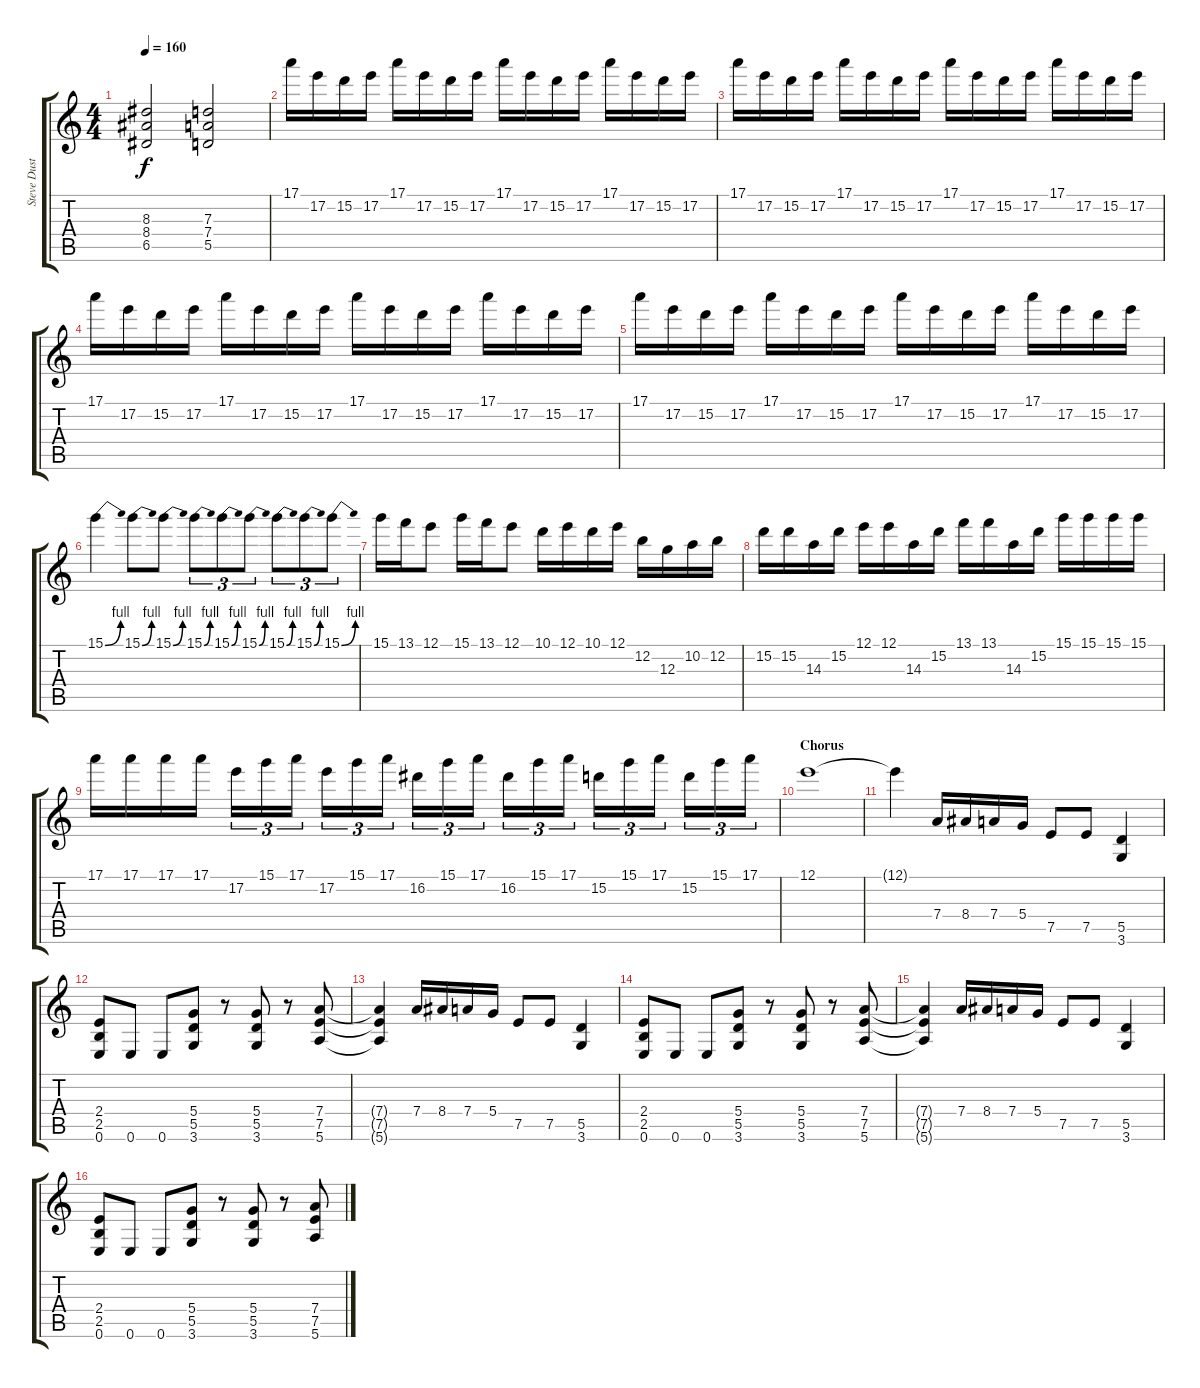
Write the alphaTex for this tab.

\track ("Steve Dustaine" "Steve Dust") {instrument distortionguitar}
\staff {score tabs}
\tuning (E4 B3 G3 D3 A2 E2) {hide}
\ts (4 4)
\tempo 160
\clef g2
\ks c
(8.3 8.4 6.5).2{dy f} (7.3 7.4 5.5).2 |
17.1.16 17.2.16 15.2.16 17.2.16 17.1.16 17.2.16 15.2.16 17.2.16 17.1.16 17.2.16 15.2.16 17.2.16 17.1.16 17.2.16 15.2.16 17.2.16 |
17.1.16 17.2.16 15.2.16 17.2.16 17.1.16 17.2.16 15.2.16 17.2.16 17.1.16 17.2.16 15.2.16 17.2.16 17.1.16 17.2.16 15.2.16 17.2.16 |
17.1.16 17.2.16 15.2.16 17.2.16 17.1.16 17.2.16 15.2.16 17.2.16 17.1.16 17.2.16 15.2.16 17.2.16 17.1.16 17.2.16 15.2.16 17.2.16 |
17.1.16 17.2.16 15.2.16 17.2.16 17.1.16 17.2.16 15.2.16 17.2.16 17.1.16 17.2.16 15.2.16 17.2.16 17.1.16 17.2.16 15.2.16 17.2.16 |
15.1{be (bend 0 0 60 4)}.4 15.1{be (bend 0 0 60 4)}.8 15.1{be (bend 0 0 60 4)}.8 15.1{be (bend 0 0 60 4)}.8{tu (3 2)} 15.1{be (bend 0 0 60 4)}.8{tu (3 2)} 15.1{be (bend 0 0 60 4)}.8{tu (3 2)} 15.1{be (bend 0 0 60 4)}.8{tu (3 2)} 15.1{be (bend 0 0 60 4)}.8{tu (3 2)} 15.1{be (bend 0 0 60 4)}.8{tu (3 2)} |
15.1.16 13.1.16 12.1.8 15.1.16 13.1.16 12.1.8 10.1.16 12.1.16 10.1.16 12.1.16 12.2.16 12.3.16 10.2.16 12.2.16 |
15.2.16 15.2.16 14.3.16 15.2.16 12.1.16 12.1.16 14.3.16 15.2.16 13.1.16 13.1.16 14.3.16 15.2.16 15.1.16 15.1.16 15.1.16 15.1.16 |
17.1.16 17.1.16 17.1.16 17.1.16 17.2.16{tu (3 2)} 15.1.16{tu (3 2)} 17.1.16{tu (3 2)} 17.2.16{tu (3 2)} 15.1.16{tu (3 2)} 17.1.16{tu (3 2)} 16.2.16{tu (3 2)} 15.1.16{tu (3 2)} 17.1.16{tu (3 2)} 16.2.16{tu (3 2)} 15.1.16{tu (3 2)} 17.1.16{tu (3 2)} 15.2.16{tu (3 2)} 15.1.16{tu (3 2)} 17.1.16{tu (3 2)} 15.2.16{tu (3 2)} 15.1.16{tu (3 2)} 17.1.16{tu (3 2)} |
\section ("" "Chorus")
12.1.1 |
12.1{t}.4 7.4.16 8.4.16 7.4.16 5.4.16 7.5.8 7.5.8 (5.5 3.6).4 |
(2.4 2.5 0.6).8 0.6.8 0.6.8 (5.4 5.5 3.6).8 r.8 (5.4 5.5 3.6).8 r.8 (7.4 7.5 5.6).8 |
(7.4{t} 7.5{t} 5.6{t}).4 7.4.16 8.4.16 7.4.16 5.4.16 7.5.8 7.5.8 (5.5 3.6).4 |
(2.4 2.5 0.6).8 0.6.8 0.6.8 (5.4 5.5 3.6).8 r.8 (5.4 5.5 3.6).8 r.8 (7.4 7.5 5.6).8 |
(7.4{t} 7.5{t} 5.6{t}).4 7.4.16 8.4.16 7.4.16 5.4.16 7.5.8 7.5.8 (5.5 3.6).4 |
(2.4 2.5 0.6).8 0.6.8 0.6.8 (5.4 5.5 3.6).8 r.8 (5.4 5.5 3.6).8 r.8 (7.4 7.5 5.6).8
